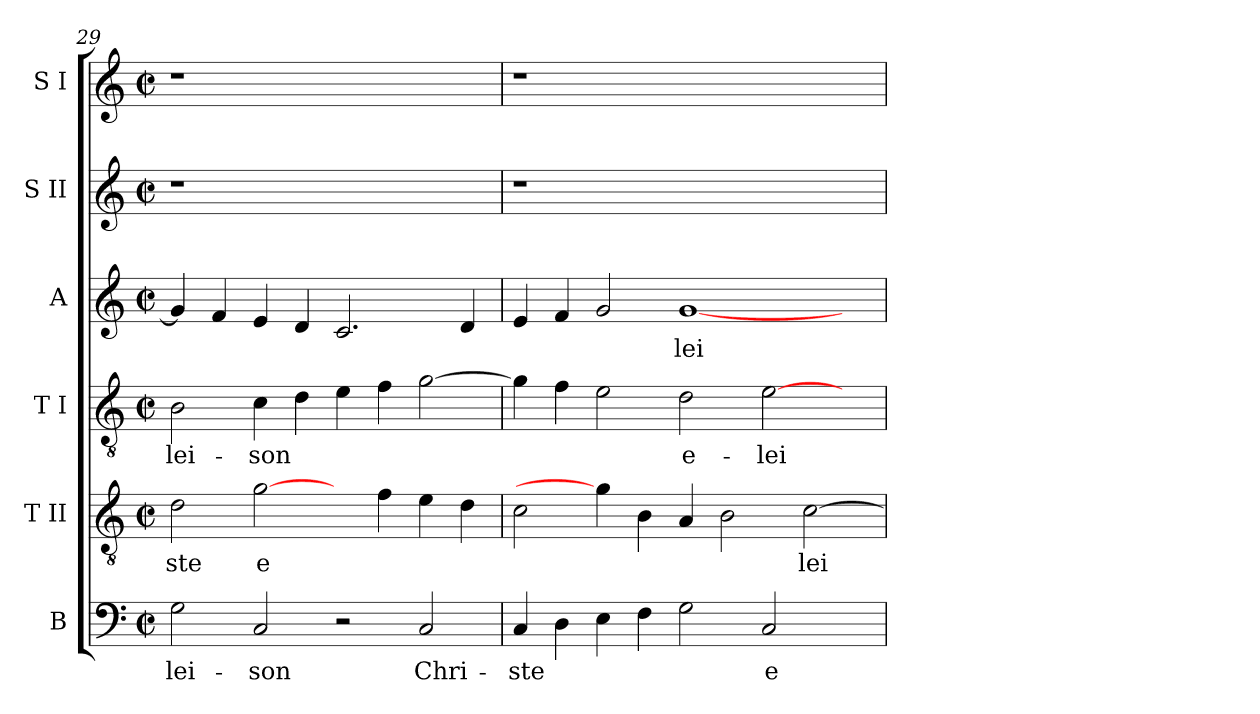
**kern	**text	**kern	**text	**kern	**text	**kern	**text	**kern	**kern
*part6	*part6	*part5	*part5	*part4	*part4	*part3	*part3	*part2	*part1
*staff6	*staff6	*staff5	*staff5	*staff4	*staff4	*staff3	*staff3	*staff2	*staff1
*I"B	*	*I"T II	*	*I"T I	*	*I"A	*	*I"S II	*I"S I
*I'B	*	*I'T II	*	*I'T I	*	*I'A	*	*I'S II	*I'S I
*clefF4	*	*clefGv2	*	*clefGv2	*	*clefG2	*	*clefG2	*clefG2
*k[]	*	*k[]	*	*k[]	*	*k[]	*	*k[]	*k[]
*C:	*	*C:	*	*C:	*	*C:	*	*C:	*C:
*M2/2	*	*M2/2	*	*M2/2	*	*M2/2	*	*M2/2	*M2/2
*met(c|)	*	*met(c|)	*	*met(c|)	*	*met(c|)	*	*met(c|)	*met(c|)
=29	=29	=29	=29	=29	=29	=29	=29	=29	=29
!	!LO:LY:b:cj	!	!LO:LY:b:cj	!	!LO:LY:b:cj	!	!LO:LY:b:cj	!	!
2G\	-lei-	2d\	ste	2B\	-lei-	4g/]	.	1r	1r
!	!	!	!	!	!	!	!LO:LY:b:cj	!	!
.	.	.	.	.	.	4f/	.	.	.
!	!LO:LY:b:cj	!	!LO:LY:b:cj	!	!LO:LY:b:cj	!	!LO:LY:b:cj	!	!
2C/	-son	[2g\	e	4c\	-son	4e/	.	.	.
!	!	!	!	!	!LO:LY:b:cj	!	!LO:LY:b:cj	!	!
.	.	.	.	4d\	.	4d/	.	.	.
!	!	!	!	!	!LO:LY:b:cj	!	!LO:LY:b:cj	!	!
2r	.	4ryy	.	4e\	.	2.c/	.	1ryy	1ryy
!	!	!	!LO:LY:b:cj	!	!LO:LY:b:cj	!	!	!	!
.	.	4f\	.	4f\	.	.	.	.	.
!	!LO:LY:b:cj	!	!LO:LY:b:cj	!	!LO:LY:b:cj	!	!	!	!
2C/	Chri-	4e\	.	[>2g\	.	.	.	.	.
!	!	!	!LO:LY:b:cj	!	!	!	!LO:LY:b:cj	!	!
.	.	4d\	.	.	.	4d/	.	.	.
=30	=30	=30	=30	=30	=30	=30	=30	=30	=30
!	!LO:LY:b:cj	!	!LO:LY:b:cj	!	!LO:LY:b:cj	!	!LO:LY:b:cj	!	!
4C/	-ste	2c\	.	4g\]	.	4e/	.	1r	1r
!	!LO:LY:b:cj	!	!	!	!LO:LY:b:cj	!	!LO:LY:b:cj	!	!
4D\	.	.	.	4f\	.	4f/	.	.	.
!	!LO:LY:b:cj	!	!	!	!LO:LY:b:cj	!	!LO:LY:b:cj	!	!
4E\	.	4g\]	.	2e\	.	2g/	.	.	.
!	!LO:LY:b:cj	!	!LO:LY:b:cj	!	!	!	!	!	!
4F\	.	4B\	.	.	.	.	.	.	.
!	!LO:LY:b:cj	!	!LO:LY:b:cj	!	!LO:LY:b:cj	!	!LO:LY:b:cj	!	!
2G\	.	4A/	.	2d\	e-	[<1g	lei	1ryy	1ryy
!	!	!	!LO:LY:b:cj	!	!	!	!	!	!
.	.	2B\	.	.	.	.	.	.	.
!	!LO:LY:b:cj	!	!	!	!LO:LY:b:cj	!	!	!	!
2C/	e-	.	.	[>2e\	-lei-	.	.	.	.
!	!	!	!LO:LY:b:cj	!	!	!	!	!	!
.	.	[>2c\	lei	.	.	.	.	.	.
4ryy	.	.	.	4ryy	.	4ryy	.	4ryy	4ryy
=	=	=	=	=	=	=	=	=	=
*-	*-	*-	*-	*-	*-	*-	*-	*-	*-
